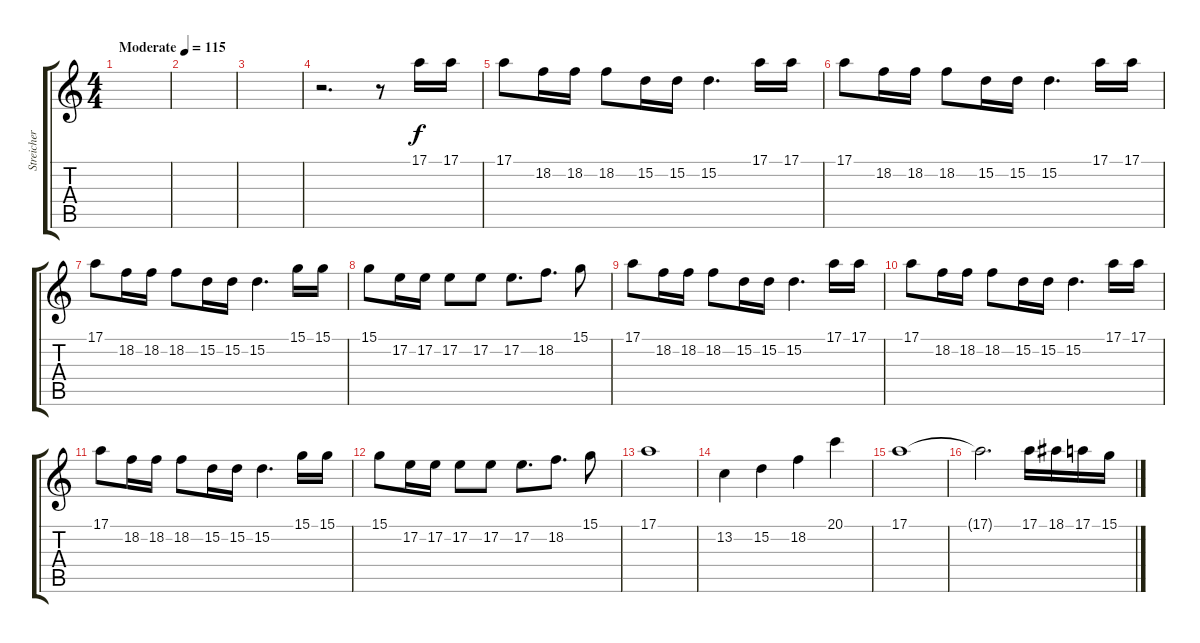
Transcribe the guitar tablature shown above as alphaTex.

\track ("Streicher" "Streicher") {instrument stringensemble1}
\staff {score tabs}
\tuning (E4 B3 G3 D3 A2 E2) {hide}
\ts (4 4)
\tempo (115 "Moderate")
\clef g2
\ks c
|
|
|
r.2{d} r.8 17.1.16 17.1.16 |
17.1.8 18.2.16 18.2.16 18.2.8 15.2.16 15.2.16 15.2.4{d} 17.1.16 17.1.16 |
17.1.8 18.2.16 18.2.16 18.2.8 15.2.16 15.2.16 15.2.4{d} 17.1.16 17.1.16 |
17.1.8 18.2.16 18.2.16 18.2.8 15.2.16 15.2.16 15.2.4{d} 15.1.16 15.1.16 |
15.1.8 17.2.16 17.2.16 17.2.8 17.2.8 17.2.8{d} 18.2.8{d} 15.1.8 |
17.1.8 18.2.16 18.2.16 18.2.8 15.2.16 15.2.16 15.2.4{d} 17.1.16 17.1.16 |
17.1.8 18.2.16 18.2.16 18.2.8 15.2.16 15.2.16 15.2.4{d} 17.1.16 17.1.16 |
17.1.8 18.2.16 18.2.16 18.2.8 15.2.16 15.2.16 15.2.4{d} 15.1.16 15.1.16 |
15.1.8 17.2.16 17.2.16 17.2.8 17.2.8 17.2.8{d} 18.2.8{d} 15.1.8 |
17.1.1 |
13.2.4 15.2.4 18.2.4 20.1.4 |
17.1.1 |
17.1{t}.2{d} 17.1.16 18.1.16 17.1.16 15.1.16
